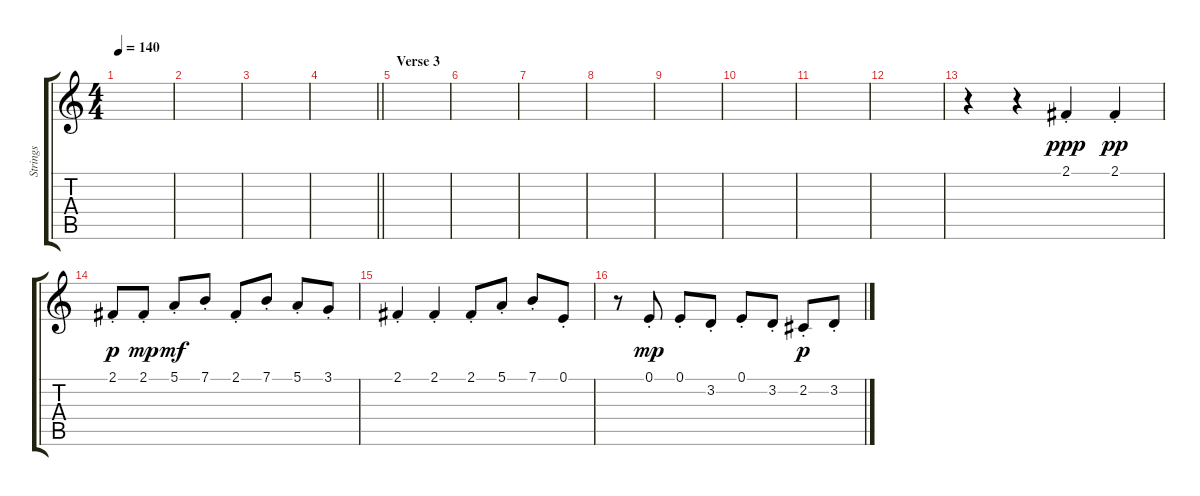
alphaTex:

\track ("Strings" "Strings") {instrument tremolostrings}
\staff {score tabs}
\tuning (E4 B3 G3 D3 A2 E2) {hide}
\ts (4 4)
\tempo 140
\clef g2
\ks c
|
|
|
\barLineRight lightlight
|
\section ("" "Verse 3")
|
|
|
|
|
|
|
|
r.4 r.4 2.1{st}.4{dy ppp} 2.1{st}.4{dy pp} |
2.1{st}.8{dy p} 2.1{st}.8{dy mp} 5.1{st}.8{dy mf} 7.1{st}.8 2.1{st}.8 7.1{st}.8 5.1{st}.8 3.1{st}.8 |
2.1{st}.4 2.1{st}.4 2.1{st}.8 5.1{st}.8 7.1{st}.8 0.1{st}.8 |
r.8 0.1{st}.8{dy mp} 0.1{st}.8 3.2{st}.8 0.1{st}.8 3.2{st}.8 2.2{st}.8{dy p} 3.2{st}.8
